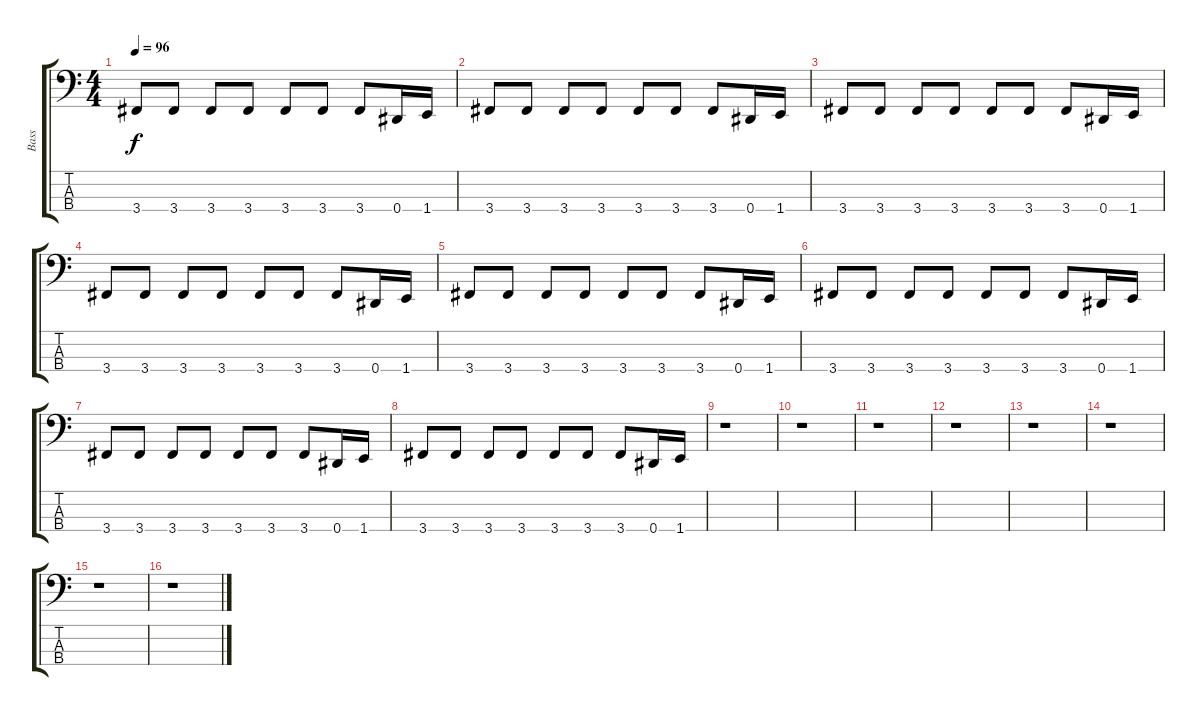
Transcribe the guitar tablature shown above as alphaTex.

\track ("Bass" "Bass") {instrument electricbasspick}
\staff {score tabs}
\tuning (Gb2 Db2 Ab1 Eb1) {hide}
\ts (4 4)
\tempo 96
\clef f4
\ks c
3.4.8{dy f} 3.4.8 3.4.8 3.4.8 3.4.8 3.4.8 3.4.8 0.4.16 1.4.16 |
3.4.8 3.4.8 3.4.8 3.4.8 3.4.8 3.4.8 3.4.8 0.4.16 1.4.16 |
3.4.8 3.4.8 3.4.8 3.4.8 3.4.8 3.4.8 3.4.8 0.4.16 1.4.16 |
3.4.8 3.4.8 3.4.8 3.4.8 3.4.8 3.4.8 3.4.8 0.4.16 1.4.16 |
3.4.8 3.4.8 3.4.8 3.4.8 3.4.8 3.4.8 3.4.8 0.4.16 1.4.16 |
3.4.8 3.4.8 3.4.8 3.4.8 3.4.8 3.4.8 3.4.8 0.4.16 1.4.16 |
3.4.8 3.4.8 3.4.8 3.4.8 3.4.8 3.4.8 3.4.8 0.4.16 1.4.16 |
3.4.8 3.4.8 3.4.8 3.4.8 3.4.8 3.4.8 3.4.8 0.4.16 1.4.16 |
r.1 |
r.1 |
r.1 |
r.1 |
r.1 |
r.1 |
r.1 |
r.1
